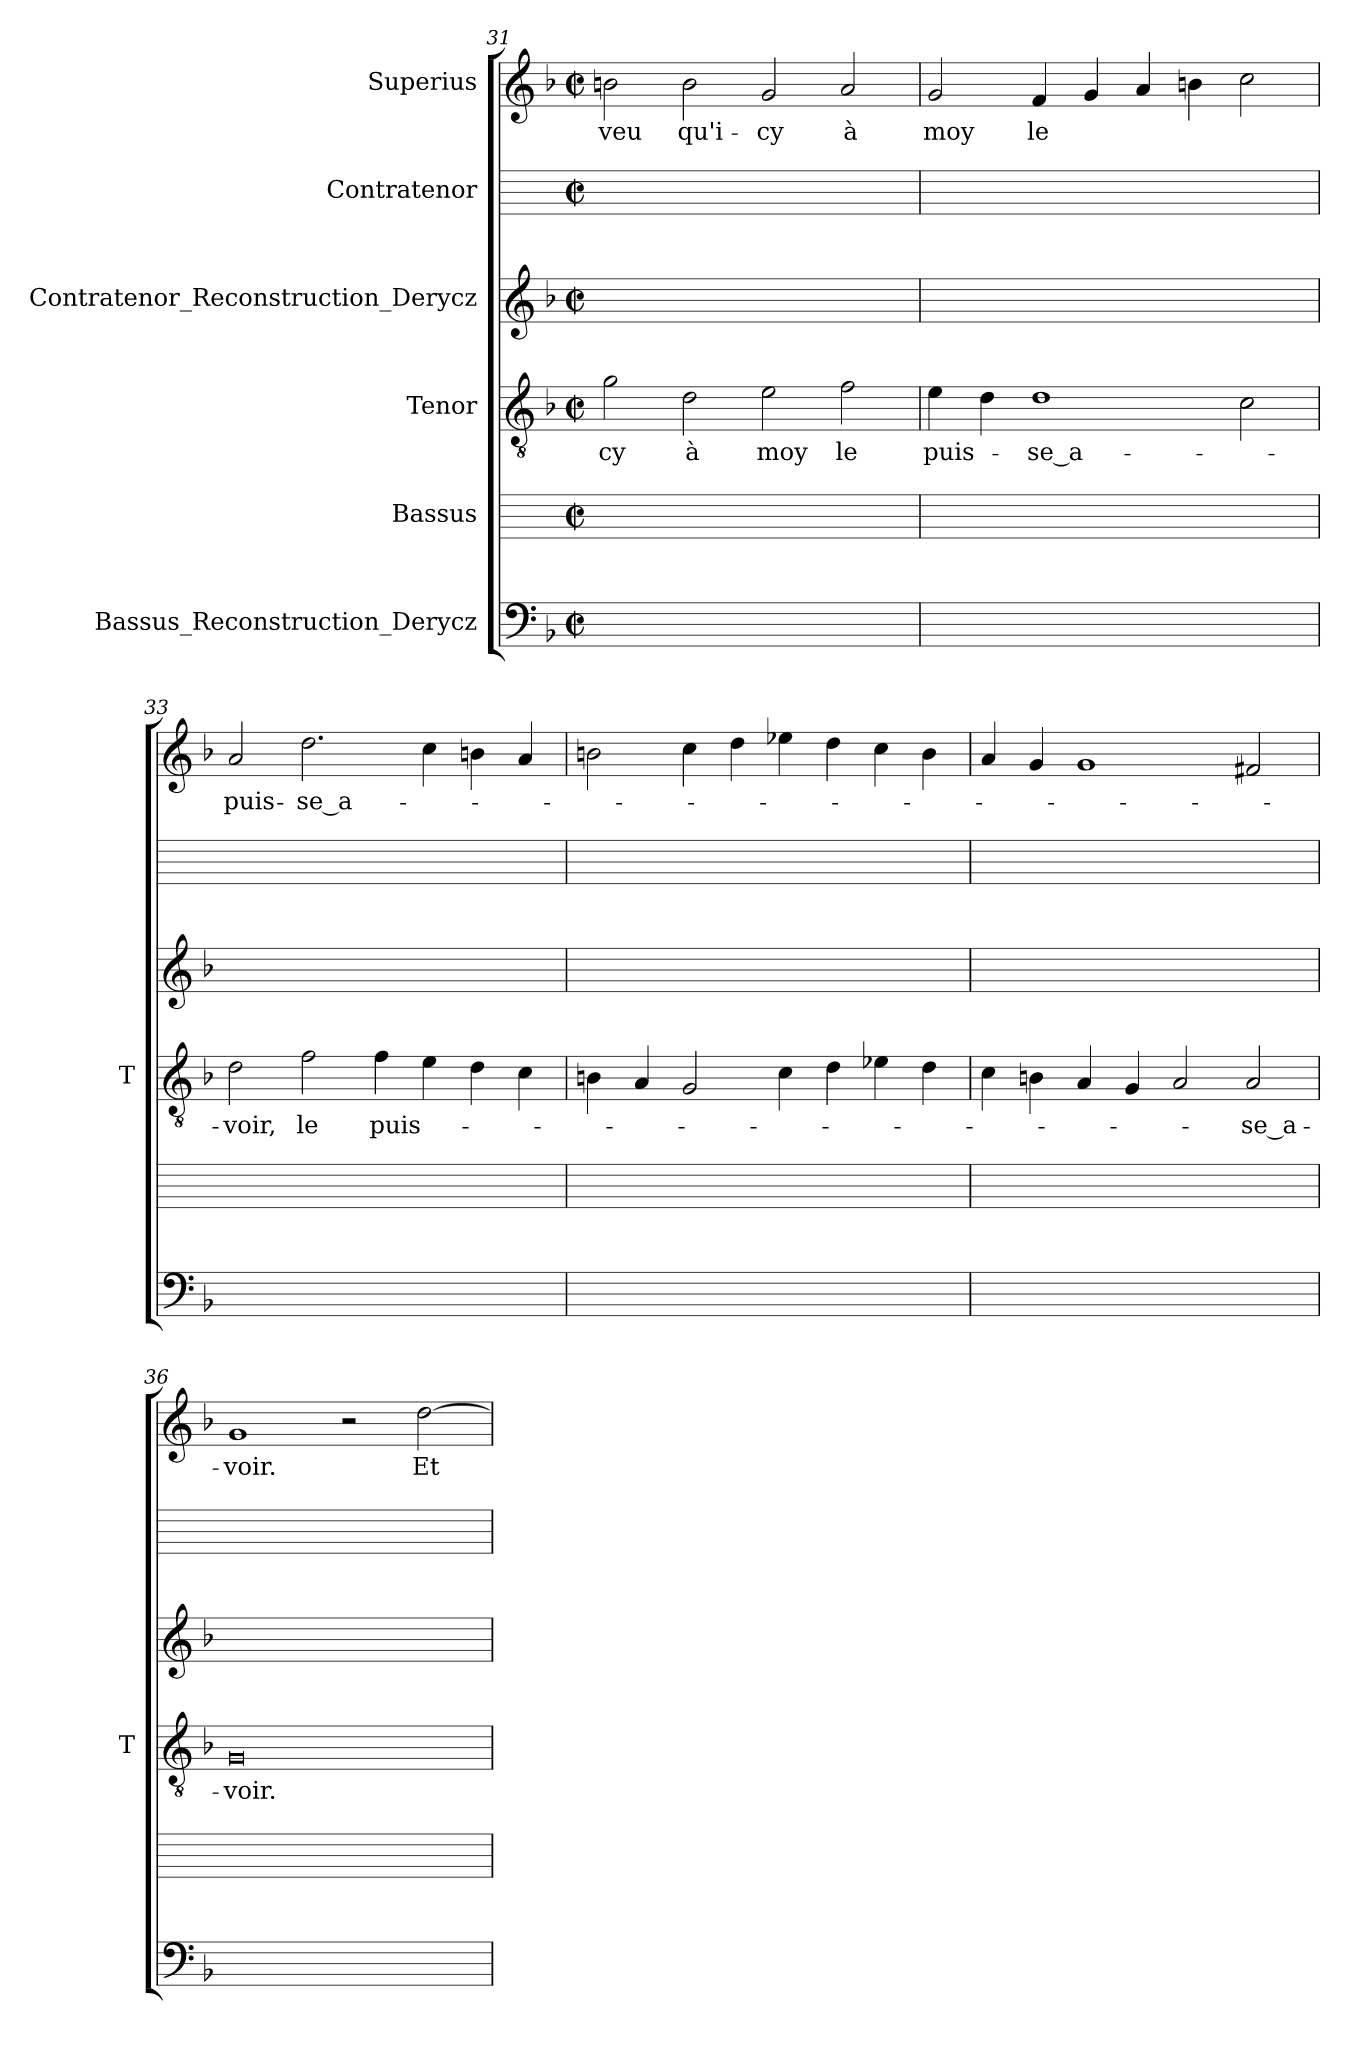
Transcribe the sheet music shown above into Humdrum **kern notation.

**kern	**kern	**kern	**text	**kern	**kern	**kern	**text
*part6	*part5	*part4	*part4	*part3	*part2	*part1	*part1
*staff6	*staff5	*staff4	*staff4	*staff3	*staff2	*staff1	*staff1
*I"Bassus_Reconstruction_Derycz	*I"Bassus	*I"Tenor	*	*I"Contratenor_Reconstruction_Derycz	*I"Contratenor	*I"Superius	*
*	*	*I'T	*	*	*	*	*
!!LO:PB:g=z
*clefF4	*	*clefGv2	*	*clefG2	*	*clefG2	*
*k[b-]	*	*k[b-]	*	*k[b-]	*	*k[b-]	*
*F:	*	*F:	*	*F:	*	*F:	*
*M2/2	*M2/2	*M2/2	*	*M2/2	*M2/2	*M2/2	*
*met(c|)	*met(c|)	*met(c|)	*	*met(c|)	*met(c|)	*met(c|)	*
=31	=31	=31	=31	=31	=31	=31	=31
0ryy	0ryy	2g	-cy	0ryy	0ryy	2b	-veu
.	.	2d	-à	.	.	2b	qu'i-
.	.	2e	-moy	.	.	2g	-cy
.	.	2f	-le	.	.	2a	-à
=32	=32	=32	=32	=32	=32	=32	=32
0ryy	0ryy	4e	puis-	0ryy	0ryy	2g	-moy
.	.	4d	.	.	.	.	.
.	.	1d	se_a-	.	.	4f	-le
.	.	.	.	.	.	4g	.
.	.	.	.	.	.	4a	.
.	.	.	.	.	.	4b	.
.	.	2c	.	.	.	2cc	.
=33	=33	=33	=33	=33	=33	=33	=33
0ryy	0ryy	2d	-voir,	0ryy	0ryy	2a	puis-
.	.	2f	-le	.	.	2.dd	se_a-
.	.	4f	puis-	.	.	.	.
.	.	4e	.	.	.	4cc	.
.	.	4d	.	.	.	4b	.
.	.	4c	.	.	.	4a	.
!!LO:LB:g=z
=34	=34	=34	=34	=34	=34	=34	=34
0ryy	0ryy	4B	.	0ryy	0ryy	2b	.
.	.	4A	.	.	.	.	.
.	.	2G	.	.	.	4cc	.
.	.	.	.	.	.	4dd	.
.	.	4c	.	.	.	4ee-X	.
.	.	4d	.	.	.	4dd	.
.	.	4e-X	.	.	.	4cc	.
.	.	4d	.	.	.	4b	.
=35	=35	=35	=35	=35	=35	=35	=35
0ryy	0ryy	4c	.	0ryy	0ryy	4a	.
.	.	4B	.	.	.	4g	.
.	.	4A	.	.	.	1g	.
.	.	4G	.	.	.	.	.
.	.	2A	.	.	.	.	.
.	.	2A	se_a-	.	.	2f#X	.
=36	=36	=36	=36	=36	=36	=36	=36
0ryy	0ryy	0G	-voir.	0ryy	0ryy	1g	-voir.
.	.	.	.	.	.	2r	.
.	.	.	.	.	.	[2dd	-Et
=	=	=	=	=	=	=	=
*-	*-	*-	*-	*-	*-	*-	*-
